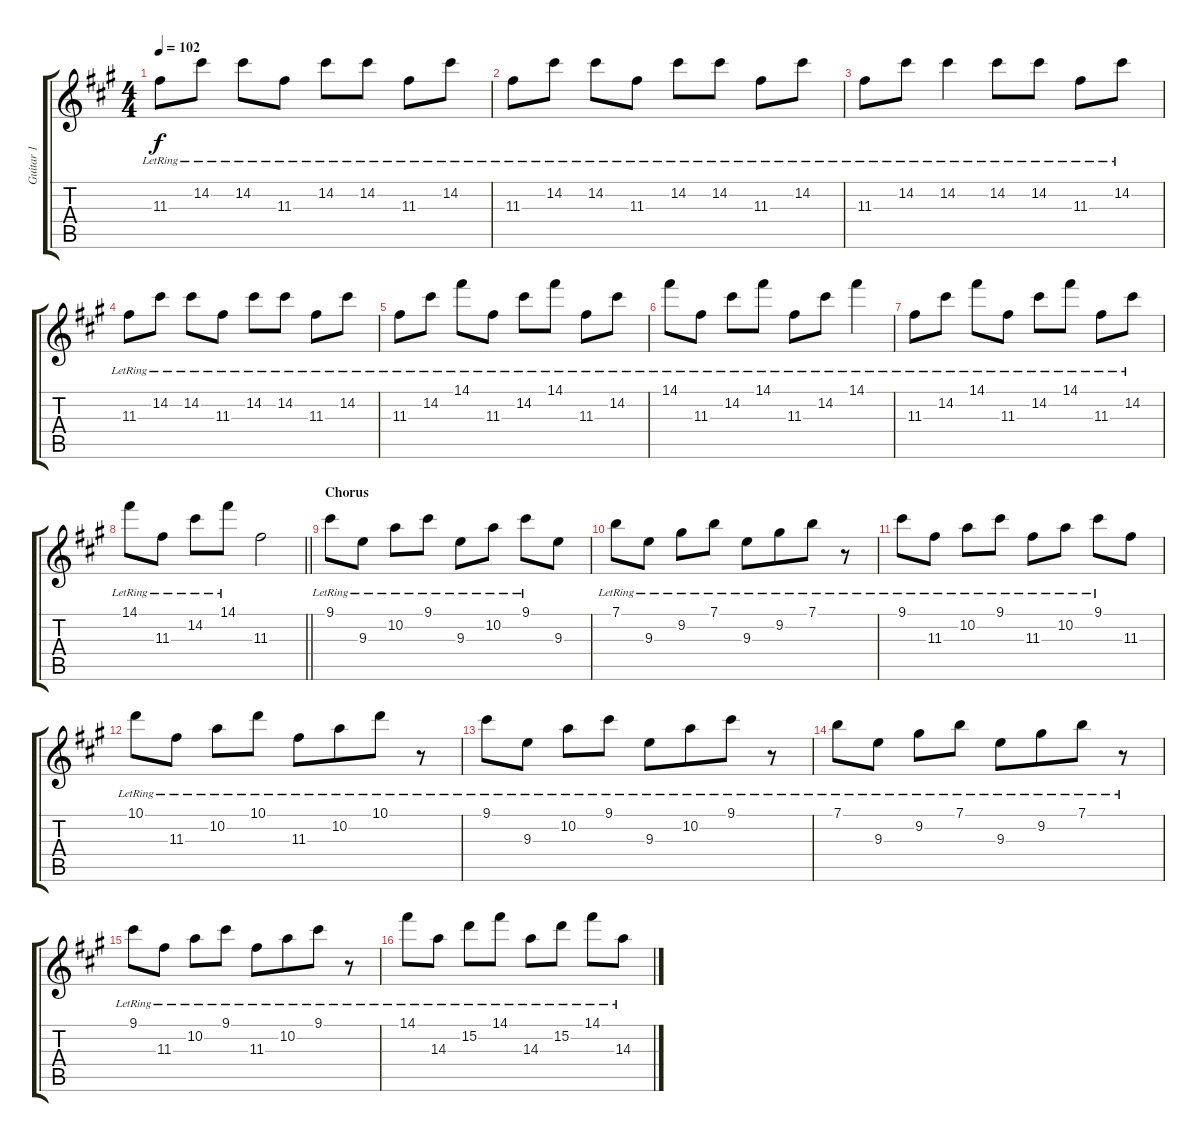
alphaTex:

\track ("Guitar 1" "Guitar 1") {instrument distortionguitar}
\staff {score tabs}
\tuning (E4 B3 G3 D3 A2 E2) {hide}
\ts (4 4)
\tempo 102
\clef g2
\ks f#minor
11.3{lr}.8{dy f} 14.2{lr}.8 14.2{lr}.8 11.3{lr}.8 14.2{lr}.8 14.2{lr}.8 11.3{lr}.8 14.2{lr}.8 |
11.3{lr}.8 14.2{lr}.8 14.2{lr}.8 11.3{lr}.8 14.2{lr}.8 14.2{lr}.8 11.3{lr}.8 14.2{lr}.8 |
11.3{lr}.8 14.2{lr}.8 14.2{lr}.4 14.2{lr}.8 14.2{lr}.8 11.3{lr}.8 14.2{lr}.8 |
11.3{lr}.8 14.2{lr}.8 14.2{lr}.8 11.3{lr}.8 14.2{lr}.8 14.2{lr}.8 11.3{lr}.8 14.2{lr}.8 |
11.3{lr}.8 14.2{lr}.8 14.1{lr}.8 11.3{lr}.8 14.2{lr}.8 14.1{lr}.8 11.3{lr}.8 14.2{lr}.8 |
14.1{lr}.8 11.3{lr}.8 14.2{lr}.8 14.1{lr}.8 11.3{lr}.8 14.2{lr}.8 14.1{lr}.4 |
11.3{lr}.8 14.2{lr}.8 14.1{lr}.8 11.3{lr}.8 14.2{lr}.8 14.1{lr}.8 11.3{lr}.8 14.2{lr}.8 |
\barLineRight lightlight
14.1{lr}.8 11.3{lr}.8 14.2{lr}.8 14.1{lr}.8 11.3.2 |
\section ("" "Chorus")
9.1{lr}.8{instrument electricguitarclean} 9.3{lr}.8 10.2{lr}.8 9.1{lr}.8 9.3{lr}.8 10.2{lr}.8 9.1{lr}.8 9.3.8 |
7.1{lr}.8 9.3{lr}.8 9.2{lr}.8 7.1{lr}.8 9.3{lr}.8 9.2{lr}.8{beam merge} 7.1{lr}.8 r.8 |
9.1{lr}.8 11.3{lr}.8 10.2{lr}.8 9.1{lr}.8 11.3{lr}.8 10.2{lr}.8 9.1{lr}.8 11.3.8 |
10.1{lr}.8 11.3{lr}.8 10.2{lr}.8 10.1{lr}.8 11.3{lr}.8 10.2{lr}.8{beam merge} 10.1{lr}.8 r.8 |
9.1{lr}.8 9.3{lr}.8 10.2{lr}.8 9.1{lr}.8 9.3{lr}.8 10.2{lr}.8{beam merge} 9.1{lr}.8 r.8 |
7.1{lr}.8 9.3{lr}.8 9.2{lr}.8 7.1{lr}.8 9.3{lr}.8 9.2{lr}.8{beam merge} 7.1{lr}.8 r.8 |
9.1{lr}.8 11.3{lr}.8 10.2{lr}.8 9.1{lr}.8 11.3{lr}.8 10.2{lr}.8{beam merge} 9.1{lr}.8 r.8 |
14.1{lr}.8 14.3{lr}.8 15.2{lr}.8 14.1{lr}.8 14.3{lr}.8 15.2{lr}.8 14.1{lr}.8 14.3{lr}.8
